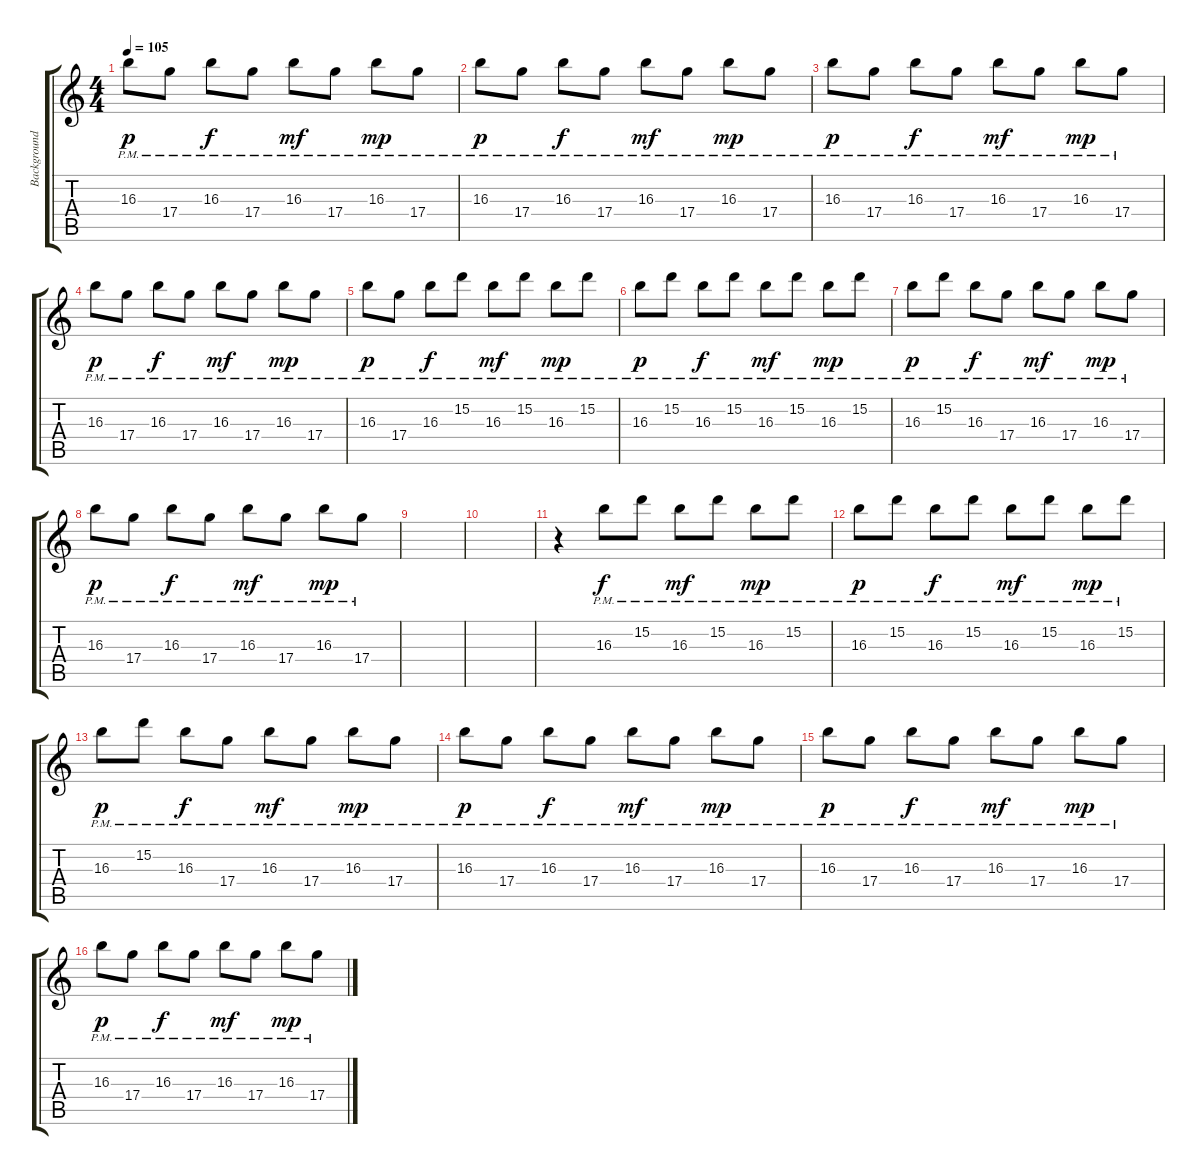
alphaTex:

\track ("Background" "Background") {instrument acousticguitarsteel}
\staff {score tabs}
\tuning (E4 B3 G3 D3 A2 E2) {hide}
\ts (4 4)
\tempo 105
\clef g2
\ks c
16.3{pm}.8{dy p} 17.4{pm}.8 16.3{pm}.8{dy f} 17.4{pm}.8 16.3{pm}.8{dy mf} 17.4{pm}.8 16.3{pm}.8{dy mp} 17.4{pm}.8 |
16.3{pm}.8{dy p} 17.4{pm}.8 16.3{pm}.8{dy f} 17.4{pm}.8 16.3{pm}.8{dy mf} 17.4{pm}.8 16.3{pm}.8{dy mp} 17.4{pm}.8 |
16.3{pm}.8{dy p} 17.4{pm}.8 16.3{pm}.8{dy f} 17.4{pm}.8 16.3{pm}.8{dy mf} 17.4{pm}.8 16.3{pm}.8{dy mp} 17.4{pm}.8 |
16.3{pm}.8{dy p} 17.4{pm}.8 16.3{pm}.8{dy f} 17.4{pm}.8 16.3{pm}.8{dy mf} 17.4{pm}.8 16.3{pm}.8{dy mp} 17.4{pm}.8 |
16.3{pm}.8{dy p} 17.4{pm}.8 16.3{pm}.8{dy f} 15.2{pm}.8 16.3{pm}.8{dy mf} 15.2{pm}.8 16.3{pm}.8{dy mp} 15.2{pm}.8 |
16.3{pm}.8{dy p} 15.2{pm}.8 16.3{pm}.8{dy f} 15.2{pm}.8 16.3{pm}.8{dy mf} 15.2{pm}.8 16.3{pm}.8{dy mp} 15.2{pm}.8 |
16.3{pm}.8{dy p} 15.2{pm}.8 16.3{pm}.8{dy f} 17.4{pm}.8 16.3{pm}.8{dy mf} 17.4{pm}.8 16.3{pm}.8{dy mp} 17.4{pm}.8 |
16.3{pm}.8{dy p} 17.4{pm}.8 16.3{pm}.8{dy f} 17.4{pm}.8 16.3{pm}.8{dy mf} 17.4{pm}.8 16.3{pm}.8{dy mp} 17.4{pm}.8 |
|
|
r.4 16.3{pm}.8{dy f} 15.2{pm}.8 16.3{pm}.8{dy mf} 15.2{pm}.8 16.3{pm}.8{dy mp} 15.2{pm}.8 |
16.3{pm}.8{dy p} 15.2{pm}.8 16.3{pm}.8{dy f} 15.2{pm}.8 16.3{pm}.8{dy mf} 15.2{pm}.8 16.3{pm}.8{dy mp} 15.2{pm}.8 |
16.3{pm}.8{dy p} 15.2{pm}.8 16.3{pm}.8{dy f} 17.4{pm}.8 16.3{pm}.8{dy mf} 17.4{pm}.8 16.3{pm}.8{dy mp} 17.4{pm}.8 |
16.3{pm}.8{dy p} 17.4{pm}.8 16.3{pm}.8{dy f} 17.4{pm}.8 16.3{pm}.8{dy mf} 17.4{pm}.8 16.3{pm}.8{dy mp} 17.4{pm}.8 |
16.3{pm}.8{dy p} 17.4{pm}.8 16.3{pm}.8{dy f} 17.4{pm}.8 16.3{pm}.8{dy mf} 17.4{pm}.8 16.3{pm}.8{dy mp} 17.4{pm}.8 |
16.3{pm}.8{dy p} 17.4{pm}.8 16.3{pm}.8{dy f} 17.4{pm}.8 16.3{pm}.8{dy mf} 17.4{pm}.8 16.3{pm}.8{dy mp} 17.4{pm}.8
